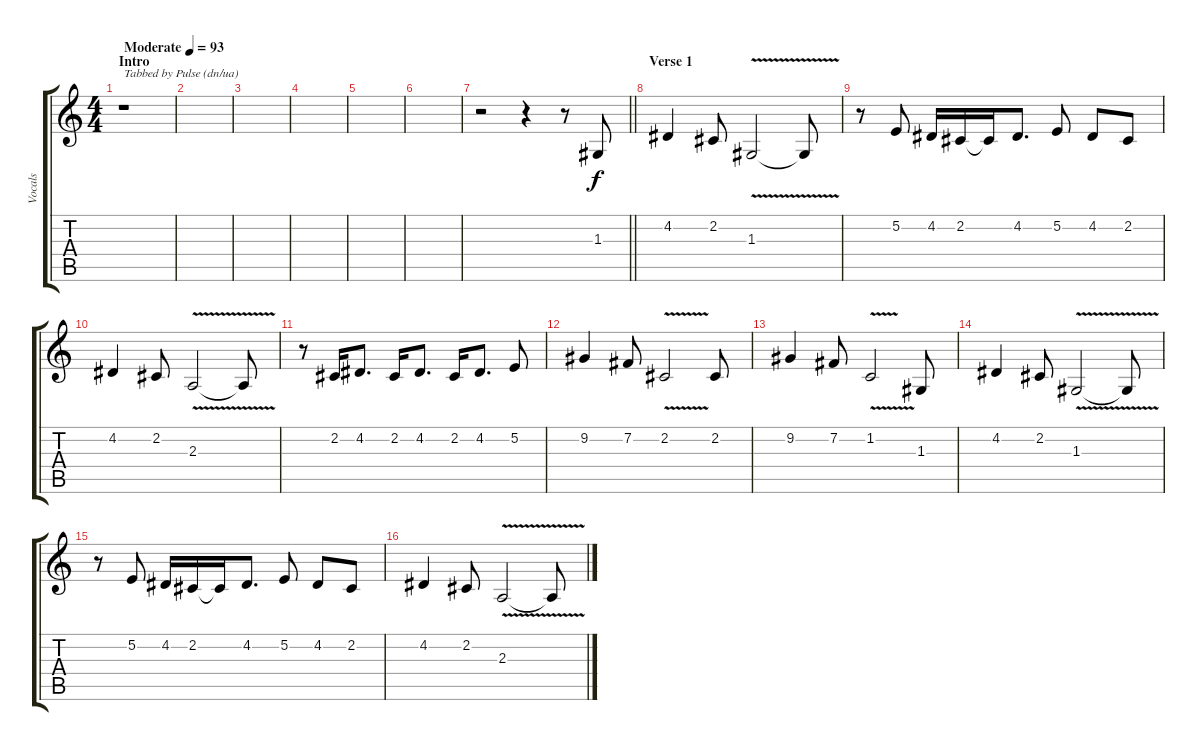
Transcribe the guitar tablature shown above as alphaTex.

\track ("Vocals" "Vocals") {instrument altosax}
\staff {score tabs}
\tuning (E4 B3 G3 D3 A2 E2) {hide}
\ts (4 4)
\section ("" "Intro")
\tempo (93 "Moderate")
\clef g2
\ks c
r.1{txt "Tabbed by Pulse (dn/ua)" dy f instrument altosax} |
|
|
|
|
|
\barLineRight lightlight
r.2 r.4 r.8 1.3.8 |
\section ("" "Verse 1")
4.2.4 2.2.8 1.3{v}.2 1.3{t}.8 |
r.8 5.2.8 4.2.16 2.2.16 2.2{t}.16 4.2.8{d} 5.2.8 4.2.8 2.2.8 |
4.2.4 2.2.8 2.3{v}.2 2.3{t}.8 |
r.8 2.2.16 4.2.8{d} 2.2.16 4.2.8{d} 2.2.16 4.2.8{d} 5.2.8 |
9.2.4 7.2.8 2.2{v}.2 2.2.8 |
9.2.4 7.2.8 1.2{v}.2 1.3.8 |
4.2.4 2.2.8 1.3{v}.2 1.3{t}.8 |
r.8 5.2.8 4.2.16 2.2.16 2.2{t}.16 4.2.8{d} 5.2.8 4.2.8 2.2.8 |
4.2.4 2.2.8 2.3{v}.2 2.3{t}.8
